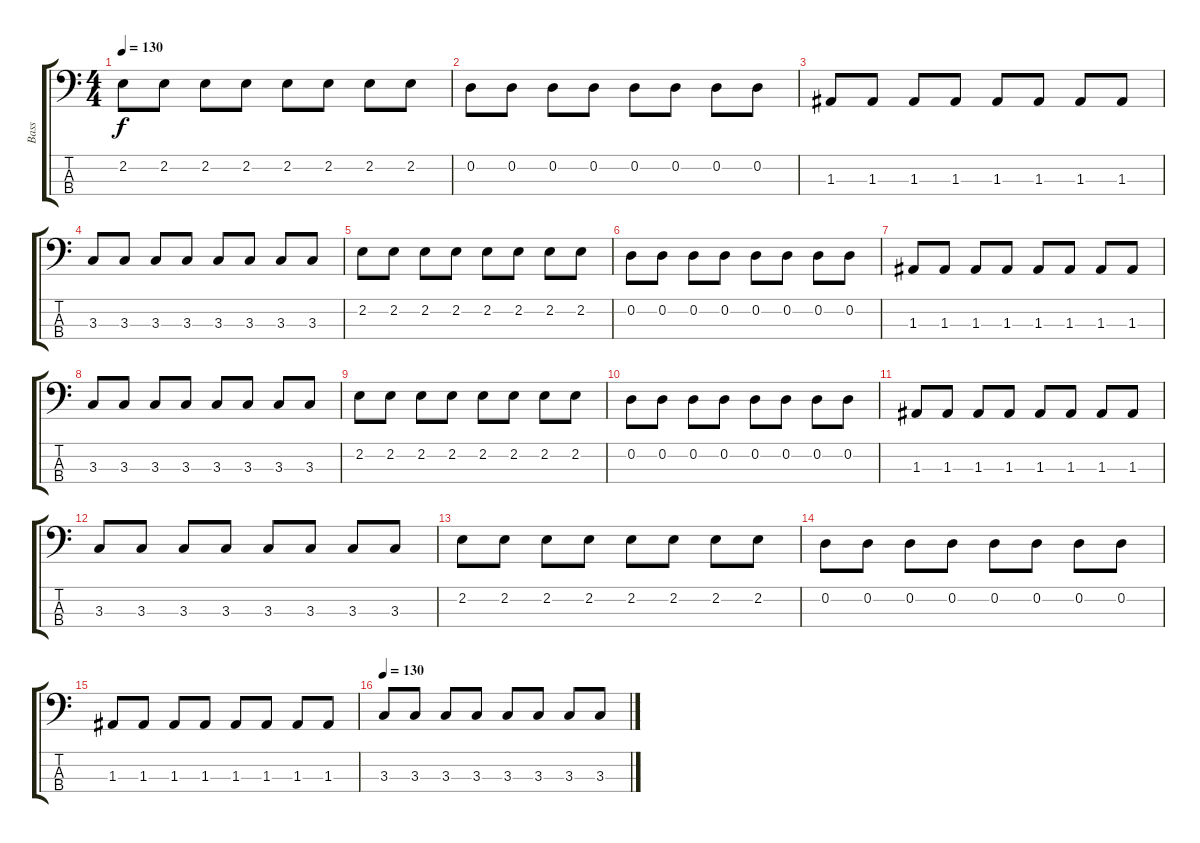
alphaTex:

\track ("Bass" "Bass") {instrument electricbasspick}
\staff {score tabs}
\tuning (G2 D2 A1 E1) {hide}
\ts (4 4)
\tempo 130
\clef f4
\ks c
2.2.8{dy f} 2.2.8 2.2.8 2.2.8 2.2.8 2.2.8 2.2.8 2.2.8 |
0.2.8 0.2.8 0.2.8 0.2.8 0.2.8 0.2.8 0.2.8 0.2.8 |
1.3.8 1.3.8 1.3.8 1.3.8 1.3.8 1.3.8 1.3.8 1.3.8 |
3.3.8 3.3.8 3.3.8 3.3.8 3.3.8 3.3.8 3.3.8 3.3.8 |
2.2.8 2.2.8 2.2.8 2.2.8 2.2.8 2.2.8 2.2.8 2.2.8 |
0.2.8 0.2.8 0.2.8 0.2.8 0.2.8 0.2.8 0.2.8 0.2.8 |
1.3.8 1.3.8 1.3.8 1.3.8 1.3.8 1.3.8 1.3.8 1.3.8 |
3.3.8 3.3.8 3.3.8 3.3.8 3.3.8 3.3.8 3.3.8 3.3.8 |
2.2.8 2.2.8 2.2.8 2.2.8 2.2.8 2.2.8 2.2.8 2.2.8 |
0.2.8 0.2.8 0.2.8 0.2.8 0.2.8 0.2.8 0.2.8 0.2.8 |
1.3.8 1.3.8 1.3.8 1.3.8 1.3.8 1.3.8 1.3.8 1.3.8 |
3.3.8 3.3.8 3.3.8 3.3.8 3.3.8 3.3.8 3.3.8 3.3.8 |
2.2.8 2.2.8 2.2.8 2.2.8 2.2.8 2.2.8 2.2.8 2.2.8 |
0.2.8 0.2.8 0.2.8 0.2.8 0.2.8 0.2.8 0.2.8 0.2.8 |
1.3.8 1.3.8 1.3.8 1.3.8 1.3.8 1.3.8 1.3.8 1.3.8 |
\tempo 130
3.3.8 3.3.8 3.3.8 3.3.8 3.3.8 3.3.8 3.3.8 3.3.8
